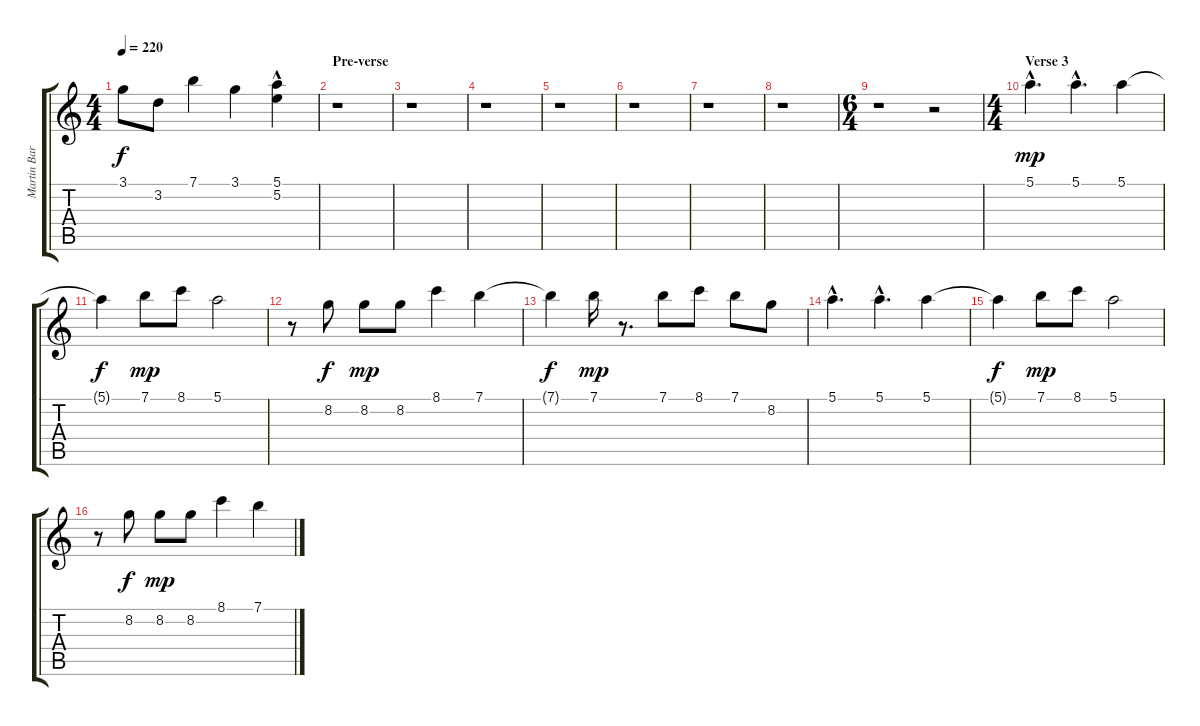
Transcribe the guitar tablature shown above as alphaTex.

\track ("Martin Barre (Electric guitar)" "Martin Bar") {instrument electricguitarjazz}
\staff {score tabs}
\tuning (E4 B3 G3 D3 A2 E2) {hide}
\ts (4 4)
\tempo 220
\clef g2
\ks c
3.1.8{dy f} 3.2.8 7.1.4 3.1.4 (5.1 5.2{hac}).4 |
\section ("" "Pre-verse")
r.1 |
r.1 |
r.1 |
r.1 |
r.1 |
r.1 |
r.1 |
\ts (6 4)
r.1 r.2 |
\ts (4 4)
\section ("" "Verse 3")
5.1{hac}.4{d dy mp} 5.1{hac}.4{d} 5.1.4 |
5.1{t}.4{dy f} 7.1.8{dy mp} 8.1.8 5.1.2 |
r.8 8.2.8{dy f} 8.2.8{dy mp} 8.2.8 8.1.4 7.1.4 |
7.1{t}.4{dy f} 7.1.16{dy mp} r.8{d} 7.1.8 8.1.8 7.1.8 8.2.8 |
5.1{hac}.4{d} 5.1{hac}.4{d} 5.1.4 |
5.1{t}.4{dy f} 7.1.8{dy mp} 8.1.8 5.1.2 |
r.8 8.2.8{dy f} 8.2.8{dy mp} 8.2.8 8.1.4 7.1.4
